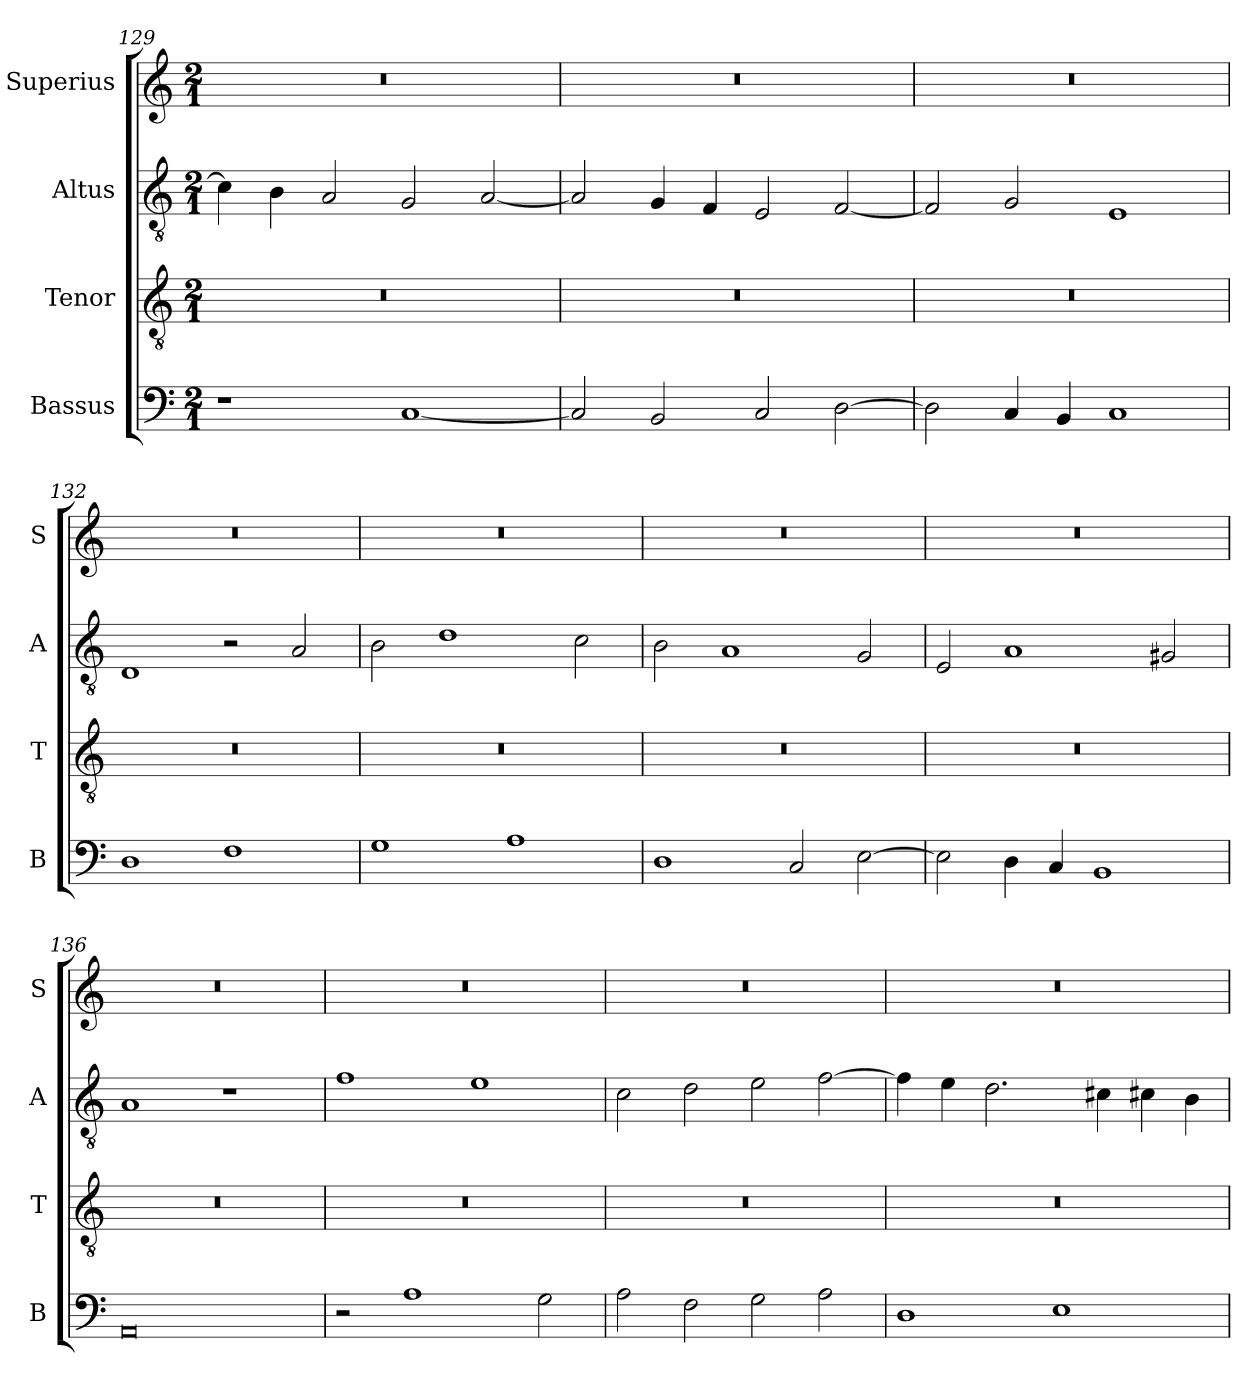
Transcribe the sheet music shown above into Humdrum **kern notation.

**kern	**kern	**kern	**kern
*part4	*part3	*part2	*part1
*staff4	*staff3	*staff2	*staff1
*I"Bassus	*I"Tenor	*I"Altus	*I"Superius
*I'B	*I'T	*I'A	*I'S
*clefF4	*clefGv2	*clefGv2	*clefG2
*k[]	*k[]	*k[]	*k[]
*M2/1	*M2/1	*M2/1	*M2/1
=129	=129	=129	=129
1r	0r	4c\]	0r
.	.	4B\	.
.	.	2A/	.
[1C	.	2G/	.
.	.	[2A/	.
=130	=130	=130	=130
2C/]	0r	2A/]	0r
2BB/	.	4G/	.
.	.	4F/	.
2C/	.	2E/	.
[2D\	.	[2F/	.
=131	=131	=131	=131
2D\]	0r	2F/]	0r
4C/	.	2G/	.
4BB/	.	.	.
1C	.	1E	.
=132	=132	=132	=132
1D	0r	1D	0r
1F	.	2r	.
.	.	2A/	.
=133	=133	=133	=133
1G	0r	2B\	0r
.	.	1d	.
1A	.	.	.
.	.	2c\	.
=134	=134	=134	=134
1D	0r	2B\	0r
.	.	1A	.
2C/	.	.	.
[2E\	.	2G/	.
=135	=135	=135	=135
2E\]	0r	2E/	0r
4D\	.	1A	.
4C/	.	.	.
1BB	.	.	.
.	.	2G#X/	.
=136	=136	=136	=136
0AA	0r	1A	0r
.	.	1r	.
=137	=137	=137	=137
2r	0r	1f	0r
1A	.	.	.
.	.	1e	.
2G\	.	.	.
=138	=138	=138	=138
2A\	0r	2c\	0r
2F\	.	2d\	.
2G\	.	2e\	.
2A\	.	[2f\	.
=139	=139	=139	=139
1D	0r	4f\]	0r
.	.	4e\	.
.	.	2.d\	.
1E	.	.	.
.	.	4c#X\	.
.	.	4c#X\	.
.	.	4B\	.
=	=	=	=
*-	*-	*-	*-
